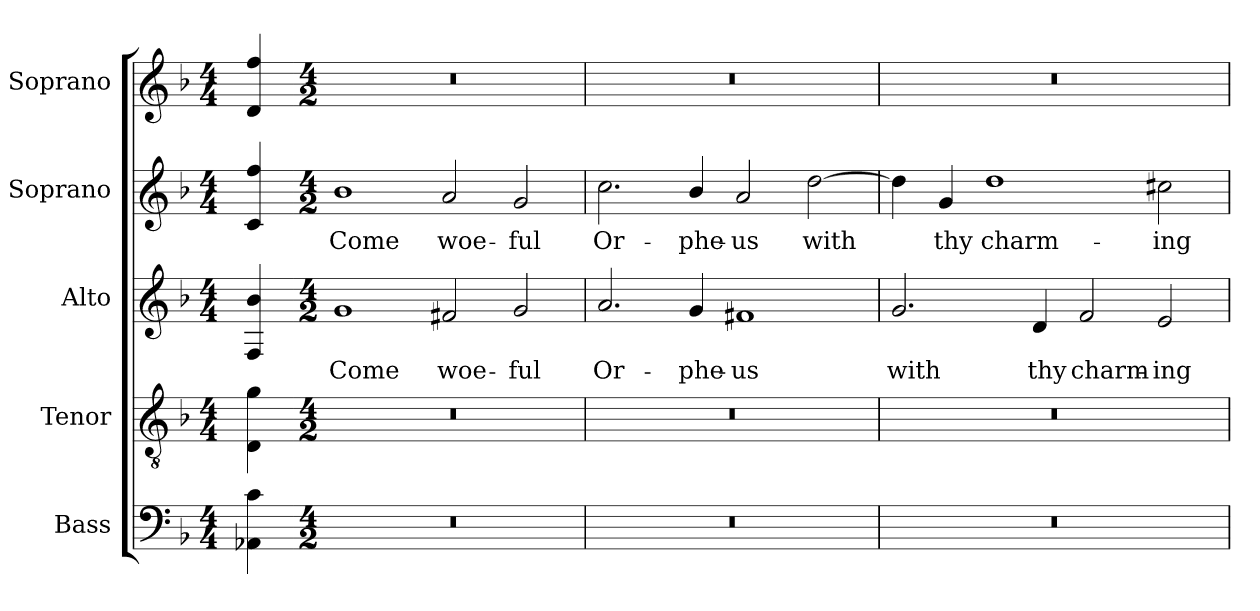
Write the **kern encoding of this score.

**kern	**kern	**kern	**text	**kern	**text	**kern
*part5	*part4	*part3	*part3	*part2	*part2	*part1
*staff5	*staff4	*staff3	*staff3	*staff2	*staff2	*staff1
*I"Bass	*I"Tenor	*I"Alto	*	*I"Soprano	*	*I"Soprano
*I'B.	*I'T.	*I'A.	*	*I'S.	*	*I'S.
!!LO:PB:g=z
*clefF4	*clefGv2	*clefG2	*	*clefG2	*	*clefG2
*	*ITrd7c12	*	*	*	*	*
*k[b-]	*k[b-]	*k[b-]	*	*k[b-]	*	*k[b-]
*F:	*F:	*F:	*	*F:	*	*F:
*M4/4	*M4/4	*M4/4	*	*M4/4	*	*M4/4
=	=	=	=	=	=	=
4AA-i\ 4ci	4DDi\ 4Gi	4Fi/ 4b-i	.	4ci/ 4ffi	.	4di/ 4ffi
=1-	=1-	=1-	=1-	=1-	=1-	=1-
*M4/2	*M4/2	*M4/2	*	*M4/2	*	*M4/2
!LO:N:vis=1	!LO:N:vis=1	!	!	!	!	!
!	!	!	!LO:LY:b:color=#000000	!	!	!
!	!	!	!	!	!LO:LY:b:color=#000000	!LO:N:vis=1
0r	0r	1gi	Come	1b-i	Come	0r
!	!	!	!LO:LY:b:color=#000000	!	!	!
!	!	!	!	!	!LO:LY:b:color=#000000	!
.	.	2f#Xi/	woe-	2ai/	woe-	.
!	!	!	!LO:LY:b:color=#000000	!	!	!
!	!	!	!	!	!LO:LY:b:color=#000000	!
.	.	2gi/	-ful	2gi/	-ful	.
=2	=2	=2	=2	=2	=2	=2
!LO:N:vis=1	!LO:N:vis=1	!	!	!	!	!
!	!	!	!LO:LY:b:color=#000000	!	!	!
!	!	!	!	!	!LO:LY:b:color=#000000	!LO:N:vis=1
0r	0r	2.ai/	Or-	2.cci\	Or-	0r
!	!	!	!LO:LY:b:color=#000000	!	!	!
!	!	!	!	!	!LO:LY:b:color=#000000	!
.	.	4gi/	-phe-	4b-i/	-phe-	.
!	!	!	!LO:LY:b:color=#000000	!	!	!
!	!	!	!	!	!LO:LY:b:color=#000000	!
.	.	1f#Xi	-us	2ai/	-us	.
!	!	!	!	!	!LO:LY:b:color=#000000	!
.	.	.	.	[2ddi\	with	.
=3	=3	=3	=3	=3	=3	=3
!LO:N:vis=1	!LO:N:vis=1	!	!	!	!	!
!	!	!	!LO:LY:b:color=#000000	!	!	!LO:N:vis=1
0r	0r	2.gi/	with	4ddi\]	.	0r
!	!	!	!	!	!LO:LY:b:color=#000000	!
.	.	.	.	4gi/	thy	.
!	!	!	!	!	!LO:LY:b:color=#000000	!
.	.	.	.	1ddi	charm-	.
!	!	!	!LO:LY:b:color=#000000	!	!	!
.	.	4di/	thy	.	.	.
!	!	!	!LO:LY:b:color=#000000	!	!	!
.	.	2fi/	charm-	.	.	.
!	!	!	!LO:LY:b:color=#000000	!	!	!
!	!	!	!	!	!LO:LY:b:color=#000000	!
.	.	2ei/	-ing	2cc#Xi\	-ing	.
=	=	=	=	=	=	=
*-	*-	*-	*-	*-	*-	*-
